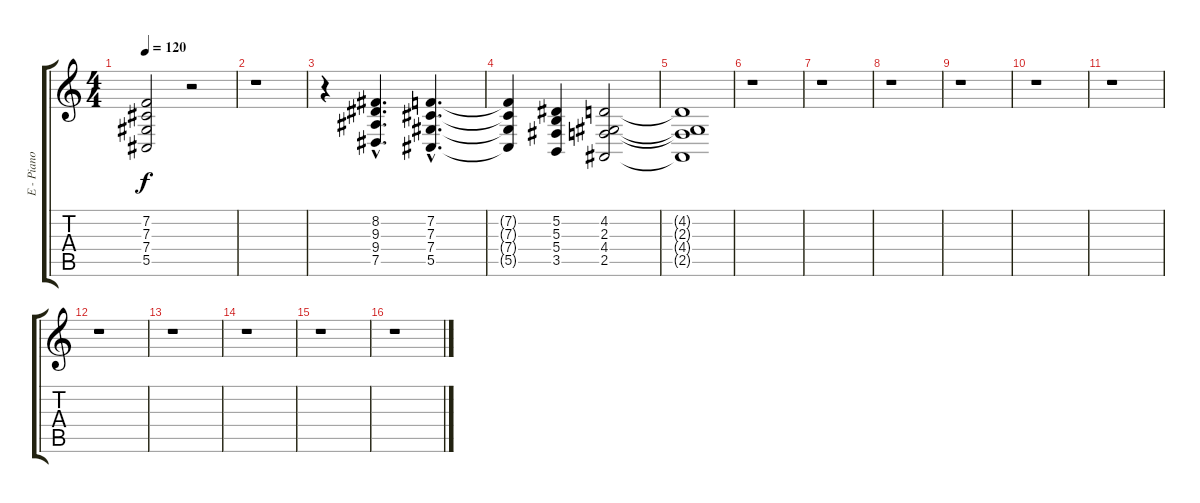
\track ("E - Piano" "E - Piano") {instrument tremolostrings}
\staff {score tabs}
\tuning (Eb4 Bb3 Gb3 Db3 Ab2 Eb2) {hide}
\ts (4 4)
\tempo 120
\clef g2
\ks c
(7.2{t} 7.3{t} 7.4{t} 5.5{t}).2{dy f} r.2 |
r.1 |
r.4 (8.2{hac} 9.3{hac} 9.4{hac} 7.5{hac}).4{d} (7.2{hac} 7.3{hac} 7.4{hac} 5.5{hac}).4{d} |
(7.2{t} 7.3{t} 7.4{t} 5.5{t}).4 (5.2 5.3 5.4 3.5).4 (4.2 2.3 4.4 2.5).2 |
(4.2{t} 2.3{t} 4.4{t} 2.5{t}).1 |
r.1 |
r.1 |
r.1 |
r.1 |
r.1 |
r.1 |
r.1 |
r.1 |
r.1 |
r.1 |
r.1
